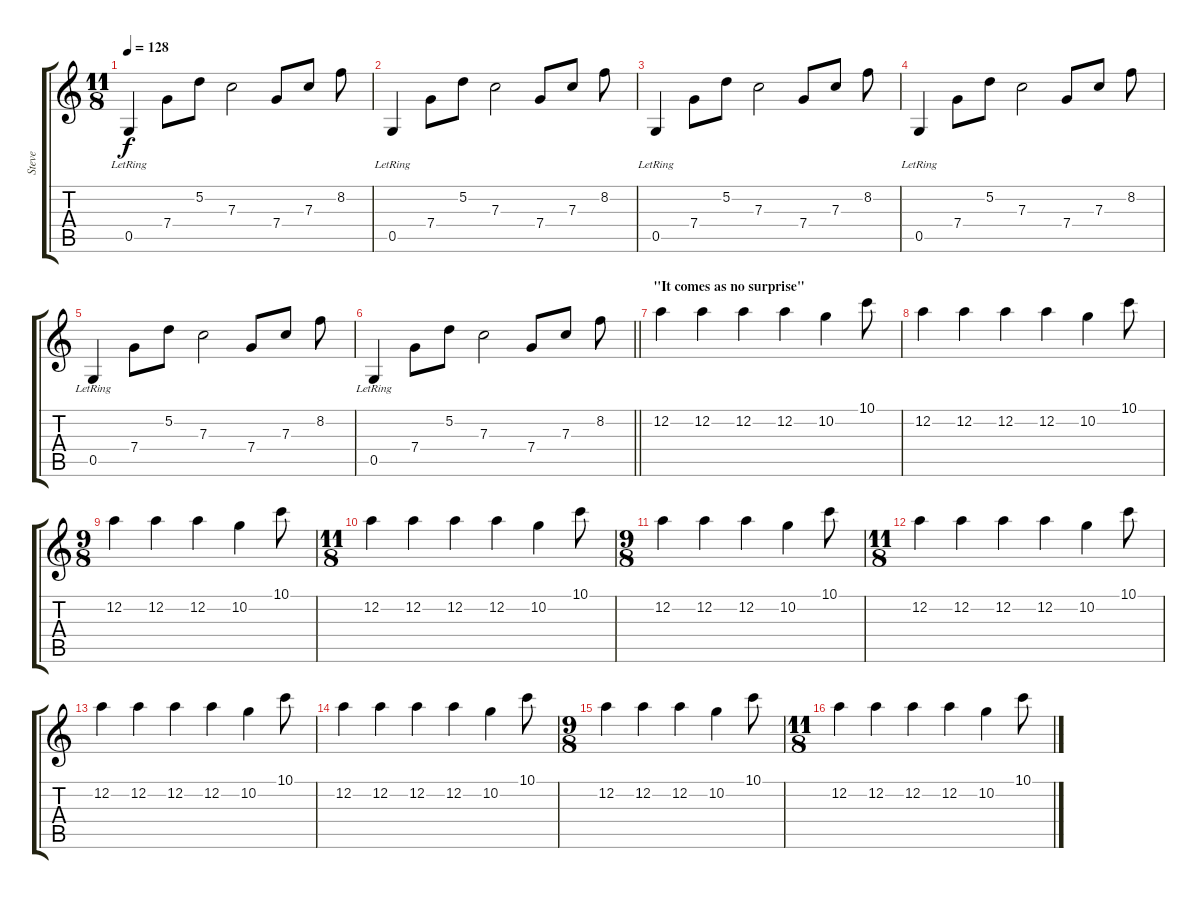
\track ("Steve" "Steve") {instrument electricguitarclean}
\staff {score tabs}
\tuning (D4 A3 F3 C3 G2 C2) {hide}
\ts (11 8)
\tempo 128
\clef g2
\ks c
0.5{lr}.4{dy f} 7.4.8 5.2.8 7.3.2 7.4.8 7.3.8 8.2.8 |
0.5{lr}.4 7.4.8 5.2.8 7.3.2 7.4.8 7.3.8 8.2.8 |
0.5{lr}.4 7.4.8 5.2.8 7.3.2 7.4.8 7.3.8 8.2.8 |
0.5{lr}.4 7.4.8 5.2.8 7.3.2 7.4.8 7.3.8 8.2.8 |
0.5{lr}.4 7.4.8 5.2.8 7.3.2 7.4.8 7.3.8 8.2.8 |
\barLineRight lightlight
0.5{lr}.4 7.4.8 5.2.8 7.3.2 7.4.8 7.3.8 8.2.8 |
\section ("" "\"It comes as no surprise\"")
12.2.4{instrument electricguitarclean} 12.2.4 12.2.4 12.2.4 10.2.4 10.1.8 |
12.2.4 12.2.4 12.2.4 12.2.4 10.2.4 10.1.8 |
\ts (9 8)
12.2.4 12.2.4 12.2.4 10.2.4 10.1.8 |
\ts (11 8)
12.2.4 12.2.4 12.2.4 12.2.4 10.2.4 10.1.8 |
\ts (9 8)
12.2.4 12.2.4 12.2.4 10.2.4 10.1.8 |
\ts (11 8)
12.2.4 12.2.4 12.2.4 12.2.4 10.2.4 10.1.8 |
12.2.4 12.2.4 12.2.4 12.2.4 10.2.4 10.1.8 |
12.2.4 12.2.4 12.2.4 12.2.4 10.2.4 10.1.8 |
\ts (9 8)
12.2.4 12.2.4 12.2.4 10.2.4 10.1.8 |
\ts (11 8)
12.2.4 12.2.4 12.2.4 12.2.4 10.2.4 10.1.8
